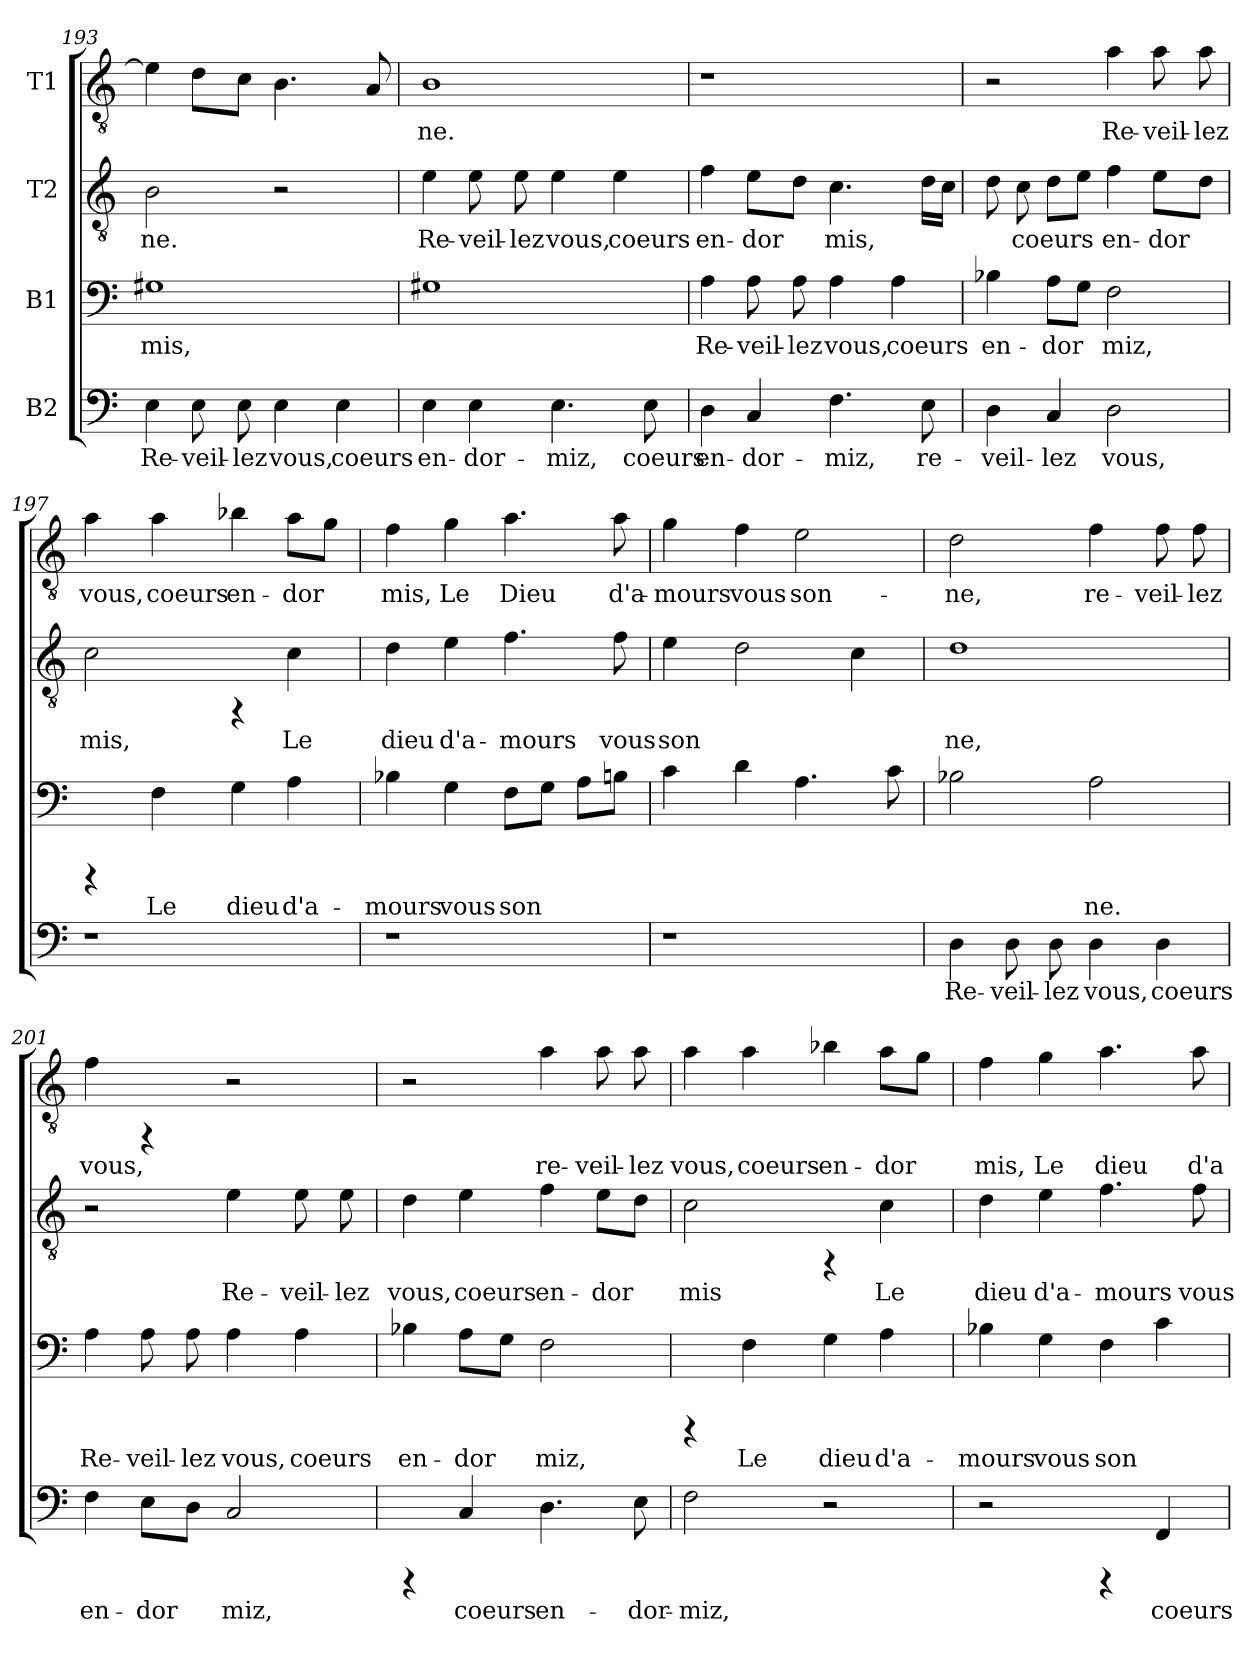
**kern	**text	**kern	**text	**kern	**text	**kern	**text
*part4	*part4	*part3	*part3	*part2	*part2	*part1	*part1
*staff4	*staff4	*staff3	*staff3	*staff2	*staff2	*staff1	*staff1
*I"B2	*	*I"B1	*	*I"T2	*	*I"T1	*
*clefF4	*	*clefF4	*	*clefGv2	*	*clefGv2	*
*k[]	*	*k[]	*	*k[]	*	*k[]	*
*C:	*	*C:	*	*C:	*	*C:	*
=193	=193	=193	=193	=193	=193	=193	=193
!	!LO:LY:b:cj	!	!LO:LY:b:cj	!	!LO:LY:b:cj	!	!LO:LY:b:cj
4E\	Re-	1G#X	-mis,-	2B\	-ne.	4e\]	--
!	!LO:LY:b:cj	!	!	!	!	!	!LO:LY:b:cj
8E\	-veil-	.	.	.	.	8d\L	--
!	!LO:LY:b:cj	!	!	!	!	!	!LO:LY:b:cj
8E\	-lez	.	.	.	.	8c\J	--
!	!LO:LY:b:cj	!	!	!	!	!	!LO:LY:b:cj
4E\	vous,	.	.	2r	.	4.B\	--
!	!LO:LY:b:cj	!	!	!	!	!	!
4E\	coeurs	.	.	.	.	.	.
!	!	!	!	!	!	!	!LO:LY:b:cj
.	.	.	.	.	.	8A/	--
!!LO:PB:g=z
=194	=194	=194	=194	=194	=194	=194	=194
!	!LO:LY:b:cj	!	!LO:LY:b:cj	!	!LO:LY:b:cj	!	!LO:LY:b:cj
4E\	en-	1G#X	--	4e\	Re-	1B	-ne.
!	!LO:LY:b:cj	!	!	!	!LO:LY:b:cj	!	!
4E\	-dor-	.	.	8e\	-veil-	.	.
!	!	!	!	!	!LO:LY:b:cj	!	!
.	.	.	.	8e\	-lez	.	.
!	!LO:LY:b:cj	!	!	!	!LO:LY:b:cj	!	!
4.E\	-miz,	.	.	4e\	vous,	.	.
!	!	!	!	!	!LO:LY:b:cj	!	!
.	.	.	.	4e\	coeurs	.	.
!	!LO:LY:b:cj	!	!	!	!	!	!
8E\	coeurs	.	.	.	.	.	.
=195	=195	=195	=195	=195	=195	=195	=195
!	!LO:LY:b:cj	!	!LO:LY:b:cj	!	!LO:LY:b:cj	!	!
4D\	en-	4A\	-Re-	4f\	en-	1r	.
!	!LO:LY:b:cj	!	!LO:LY:b:cj	!	!LO:LY:b:cj	!	!
4C/	-dor-	8A\	-veil-	8e\L	-dor-	.	.
!	!	!	!LO:LY:b:cj	!	!LO:LY:b:cj	!	!
.	.	8A\	-lez	8d\J	--	.	.
!	!LO:LY:b:cj	!	!LO:LY:b:cj	!	!LO:LY:b:cj	!	!
4.F\	-miz,	4A\	vous,	4.c\	-mis,-	.	.
!	!	!	!LO:LY:b:cj	!	!	!	!
.	.	4A\	coeurs	.	.	.	.
!	!LO:LY:b:cj	!	!	!	!LO:LY:b:cj	!	!
8E\	re-	.	.	16d\L	--	.	.
!	!	!	!	!	!LO:LY:b:cj	!	!
.	.	.	.	16c\J	--	.	.
=196	=196	=196	=196	=196	=196	=196	=196
!	!LO:LY:b:cj	!	!LO:LY:b:cj	!	!LO:LY:b:cj	!	!
4D\	-veil-	4B-X\	en-	8d\	--	2r	.
!	!	!	!	!	!LO:LY:b:cj	!	!
.	.	.	.	8c\	-coeurs-	.	.
!	!LO:LY:b:cj	!	!LO:LY:b:cj	!	!LO:LY:b:cj	!	!
4C/	-lez	8A\L	-dor-	8d\L	--	.	.
!	!	!	!LO:LY:b:cj	!	!LO:LY:b:cj	!	!
.	.	8G\J	--	8e\J	--	.	.
!	!LO:LY:b:cj	!	!LO:LY:b:cj	!	!LO:LY:b:cj	!	!LO:LY:b:cj
2D\	vous,	2F\	-miz,	4f\	-en-	4a\	Re-
!	!	!	!	!	!LO:LY:b:cj	!	!LO:LY:b:cj
.	.	.	.	8e\L	-dor-	8a\	-veil-
!	!	!	!	!	!LO:LY:b:cj	!	!LO:LY:b:cj
.	.	.	.	8d\J	--	8a\	-lez
=197	=197	=197	=197	=197	=197	=197	=197
!	!	!	!	!	!LO:LY:b:cj	!	!LO:LY:b:cj
1r	.	4rCCC	.	2c\	-mis,	4a\	vous,
!	!	!	!LO:LY:b:cj	!	!	!	!LO:LY:b:cj
.	.	4F\	Le	.	.	4a\	coeurs
!	!	!	!LO:LY:b:cj	!	!	!	!LO:LY:b:cj
.	.	4G\	dieu	4rFF	.	4b-X\	en-
!	!	!	!LO:LY:b:cj	!	!LO:LY:b:cj	!	!LO:LY:b:cj
.	.	4A\	d'a-	4c\	Le	8a\L	-dor-
!	!	!	!	!	!	!	!LO:LY:b:cj
.	.	.	.	.	.	8g\J	--
!!LO:LB:g=z
=198	=198	=198	=198	=198	=198	=198	=198
!	!	!	!LO:LY:b:cj	!	!LO:LY:b:cj	!	!LO:LY:b:cj
1r	.	4B-X\	-mours	4d\	dieu	4f\	-mis,
!	!	!	!LO:LY:b:cj	!	!LO:LY:b:cj	!	!LO:LY:b:cj
.	.	4G\	vous	4e\	d'a-	4g\	Le
!	!	!	!LO:LY:b:cj	!	!LO:LY:b:cj	!	!LO:LY:b:cj
.	.	8F\L	son-	4.f\	-mours	4.a\	Dieu
!	!	!	!LO:LY:b:cj	!	!	!	!
.	.	8G\J	--	.	.	.	.
!	!	!	!LO:LY:b:cj	!	!	!	!
.	.	8A\L	--	.	.	.	.
!	!	!	!LO:LY:b:cj	!	!LO:LY:b:cj	!	!LO:LY:b:cj
.	.	8Bn\J	--	8f\	vous	8a\	d'a-
=199	=199	=199	=199	=199	=199	=199	=199
!	!	!	!LO:LY:b:cj	!	!LO:LY:b:cj	!	!LO:LY:b:cj
1r	.	4c\	--	4e\	son-	4g\	-mours
!	!	!	!LO:LY:b:cj	!	!LO:LY:b:cj	!	!LO:LY:b:cj
.	.	4d\	--	2d\	--	4f\	vous
!	!	!	!LO:LY:b:cj	!	!	!	!LO:LY:b:cj
.	.	4.A\	--	.	.	2e\	son-
!	!	!	!	!	!LO:LY:b:cj	!	!
.	.	.	.	4c\	--	.	.
!	!	!	!LO:LY:b:cj	!	!	!	!
.	.	8c\	--	.	.	.	.
=200	=200	=200	=200	=200	=200	=200	=200
!	!LO:LY:b:cj	!	!LO:LY:b:cj	!	!LO:LY:b:cj	!	!LO:LY:b:cj
4D\	Re-	2B-X\	--	1d	-ne,	2d\	-ne,
!	!LO:LY:b:cj	!	!	!	!	!	!
8D\	-veil-	.	.	.	.	.	.
!	!LO:LY:b:cj	!	!	!	!	!	!
8D\	-lez	.	.	.	.	.	.
!	!LO:LY:b:cj	!	!LO:LY:b:cj	!	!	!	!LO:LY:b:cj
4D\	vous,	2A\	-ne.	.	.	4f\	re-
!	!LO:LY:b:cj	!	!	!	!	!	!LO:LY:b:cj
4D\	coeurs	.	.	.	.	8f\	-veil-
!	!	!	!	!	!	!	!LO:LY:b:cj
.	.	.	.	.	.	8f\	-lez
!!LO:LB:g=z
=201	=201	=201	=201	=201	=201	=201	=201
!	!LO:LY:b:cj	!	!LO:LY:b:cj	!	!	!	!LO:LY:b:cj
4F\	en-	4A\	Re-	2r	.	4f\	vous,
!	!LO:LY:b:cj	!	!LO:LY:b:cj	!	!	!	!
8E\L	-dor-	8A\	-veil-	.	.	4rFF	.
!	!LO:LY:b:cj	!	!LO:LY:b:cj	!	!	!	!
8D\J	--	8A\	-lez	.	.	.	.
!	!LO:LY:b:cj	!	!LO:LY:b:cj	!	!LO:LY:b:cj	!	!
2C/	-miz,	4A\	vous,	4e\	Re-	2r	.
!	!	!	!LO:LY:b:cj	!	!LO:LY:b:cj	!	!
.	.	4A\	coeurs	8e\	-veil-	.	.
!	!	!	!	!	!LO:LY:b:cj	!	!
.	.	.	.	8e\	-lez	.	.
=202	=202	=202	=202	=202	=202	=202	=202
!	!	!	!LO:LY:b:cj	!	!LO:LY:b:cj	!	!
4rCCC	.	4B-X\	en-	4d\	vous,	2r	.
!	!LO:LY:b:cj	!	!LO:LY:b:cj	!	!LO:LY:b:cj	!	!
4C/	coeurs	8A\L	-dor-	4e\	coeurs	.	.
!	!	!	!LO:LY:b:cj	!	!	!	!
.	.	8G\J	--	.	.	.	.
!	!LO:LY:b:cj	!	!LO:LY:b:cj	!	!LO:LY:b:cj	!	!LO:LY:b:cj
4.D\	en-	2F\	-miz,	4f\	en-	4a\	re-
!	!	!	!	!	!LO:LY:b:cj	!	!LO:LY:b:cj
.	.	.	.	8e\L	-dor-	8a\	-veil-
!	!LO:LY:b:cj	!	!	!	!LO:LY:b:cj	!	!LO:LY:b:cj
8E\	-dor-	.	.	8d\J	--	8a\	-lez
=203	=203	=203	=203	=203	=203	=203	=203
!	!LO:LY:b:cj	!	!	!	!LO:LY:b:cj	!	!LO:LY:b:cj
2F\	-miz,	4rCCC	.	2c\	-mis	4a\	vous,
!	!	!	!LO:LY:b:cj	!	!	!	!LO:LY:b:cj
.	.	4F\	Le	.	.	4a\	coeurs
!	!	!	!LO:LY:b:cj	!	!	!	!LO:LY:b:cj
2r	.	4G\	dieu	4rFF	.	4b-X\	en-
!	!	!	!LO:LY:b:cj	!	!LO:LY:b:cj	!	!LO:LY:b:cj
.	.	4A\	d'a-	4c\	Le	8a\L	-dor-
!	!	!	!	!	!	!	!LO:LY:b:cj
.	.	.	.	.	.	8g\J	--
=204	=204	=204	=204	=204	=204	=204	=204
!	!	!	!LO:LY:b:cj	!	!LO:LY:b:cj	!	!LO:LY:b:cj
2r	.	4B-X\	-mours	4d\	dieu	4f\	-mis,
!	!	!	!LO:LY:b:cj	!	!LO:LY:b:cj	!	!LO:LY:b:cj
.	.	4G\	vous	4e\	d'a-	4g\	Le
!	!	!	!LO:LY:b:cj	!	!LO:LY:b:cj	!	!LO:LY:b:cj
4rCCC	.	4F\	son-	4.f\	-mours	4.a\	dieu
!	!LO:LY:b:cj	!	!LO:LY:b:cj	!	!	!	!
4FF/	coeurs	4c\	--	.	.	.	.
!	!	!	!	!	!LO:LY:b:cj	!	!LO:LY:b:cj
.	.	.	.	8f\	vous	8a\	d'a-
=	=	=	=	=	=	=	=
*-	*-	*-	*-	*-	*-	*-	*-
